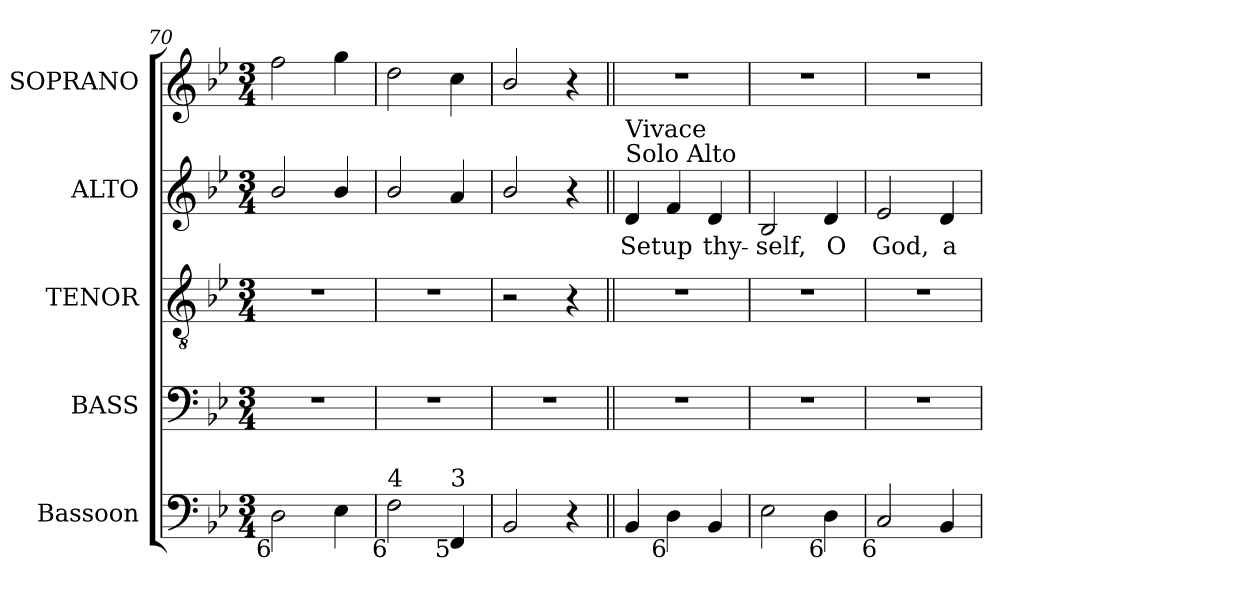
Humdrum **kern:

**kern	**kern	**kern	**kern	**text	**kern
*part5	*part4	*part3	*part2	*part2	*part1
*staff5	*staff4	*staff3	*staff2	*staff2	*staff1
*I"Bassoon	*I"BASS	*I"TENOR	*I"ALTO	*	*I"SOPRANO
*I'Bsn.	*I'B.	*I'T.	*I'A.	*	*I'S.
*clefF4	*clefF4	*clefGv2	*clefG2	*	*clefG2
*	*	*ITrd7c12	*	*	*
*k[b-e-]	*k[b-e-]	*k[b-e-]	*k[b-e-]	*	*k[b-e-]
*B-:	*B-:	*B-:	*B-:	*	*B-:
*M3/4	*M3/4	*M3/4	*M3/4	*	*M3/4
=70	=70	=70	=70	=70	=70
!LO:TX:b:rj:t=6	!	!	!	!	!
!	!LO:N:vis=1	!LO:N:vis=1	!	!	!
2Di\	2.r	2.r	2b-i/	.	2ffi\
4E-i\	.	.	4b-i/	.	4ggi\
=71	=71	=71	=71	=71	=71
!LO:TX:b:rj:t=6	!	!	!	!	!
!LO:TX:t=4	!	!	!	!	!
!	!LO:N:vis=1	!LO:N:vis=1	!	!	!
2Fi\	2.r	2.r	2b-i/	.	2ddi\
!LO:TX:b:rj:t=5	!	!	!	!	!
!LO:TX:t=3	!	!	!	!	!
4FFi/	.	.	4ai/	.	4cci\
=72	=72	=72	=72	=72	=72
!	!LO:N:vis=1	!	!	!	!
2BB-i/	2.r	2r	2b-i/	.	2b-i/
4r	.	4r	4r	.	4r
!!LO:LB:g=z
=73||	=73||	=73||	=73||	=73||	=73||
!	!LO:N:vis=1	!LO:N:vis=1	!	!	!
!	!	!	!LO:TX:a:t=Solo Alto	!	!
!	!	!	!LO:TX:t=Vivace	!	!
!	!	!	!	!LO:LY:b:color=#000000	!LO:N:vis=1
4BB-i/	2.r	2.r	4di/	Set	2.r
!LO:TX:b:rj:t=6	!	!	!	!	!
!	!	!	!	!LO:LY:b:color=#000000	!
4Di\	.	.	4fi/	up	.
!	!	!	!	!LO:LY:b:color=#000000	!
4BB-i/	.	.	4di/	thy-	.
=74	=74	=74	=74	=74	=74
!	!LO:N:vis=1	!LO:N:vis=1	!	!	!
!	!	!	!	!LO:LY:b:color=#000000	!LO:N:vis=1
2E-i\	2.r	2.r	2B-i/	-self,	2.r
!LO:TX:b:rj:t=6	!	!	!	!	!
!	!	!	!	!LO:LY:b:color=#000000	!
4Di\	.	.	4di/	O	.
=75	=75	=75	=75	=75	=75
!	!LO:N:vis=1	!LO:N:vis=1	!	!	!
!LO:TX:b:rj:t=6	!	!	!	!	!
!	!	!	!	!LO:LY:b:color=#000000	!LO:N:vis=1
2Ci/	2.r	2.r	2e-i/	God,	2.r
!	!	!	!	!LO:LY:b:color=#000000	!
4BB-i/	.	.	4di/	a-	.
=	=	=	=	=	=
*-	*-	*-	*-	*-	*-
